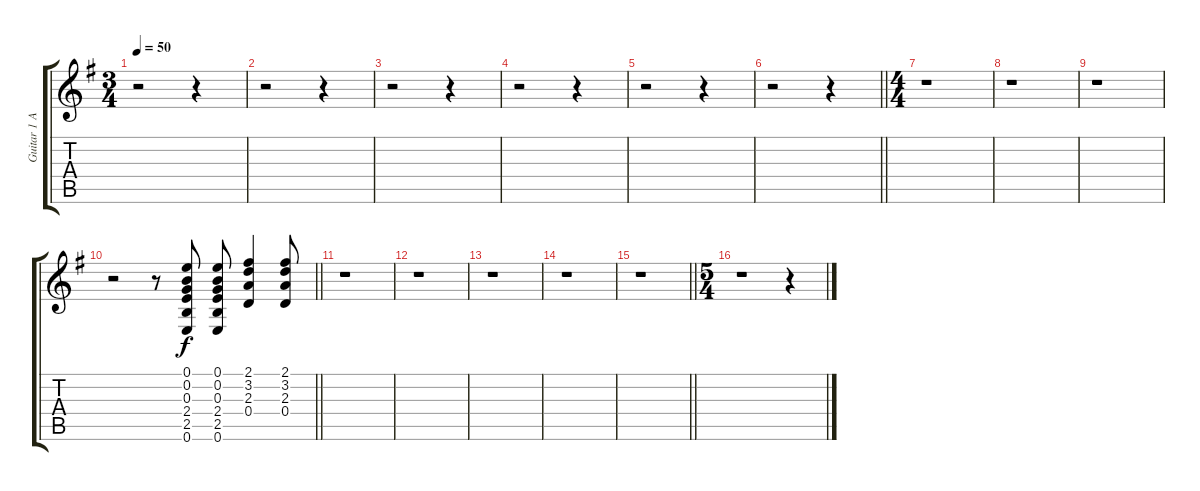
\track ("Guitar 1 Acoustic" "Guitar 1 A") {instrument acousticguitarsteel}
\staff {score tabs}
\tuning (E4 B3 G3 D3 A2 E2) {hide}
\ts (3 4)
\tempo 50
\clef g2
\ks g
r.2{dy f} r.4 |
r.2 r.4 |
r.2 r.4 |
r.2 r.4 |
r.2 r.4 |
\barLineRight lightlight
r.2 r.4 |
\ts (4 4)
r.1 |
r.1 |
r.1 |
\barLineRight lightlight
r.2 r.8 (0.1 0.2 0.3 2.4 2.5 0.6).8 (0.1 0.2 0.3 2.4 2.5 0.6).8 (2.1 3.2 2.3 0.4).4 (2.1 3.2 2.3 0.4).8 |
r.1 |
r.1 |
r.1 |
r.1 |
\barLineRight lightlight
r.1 |
\ts (5 4)
r.1 r.4
